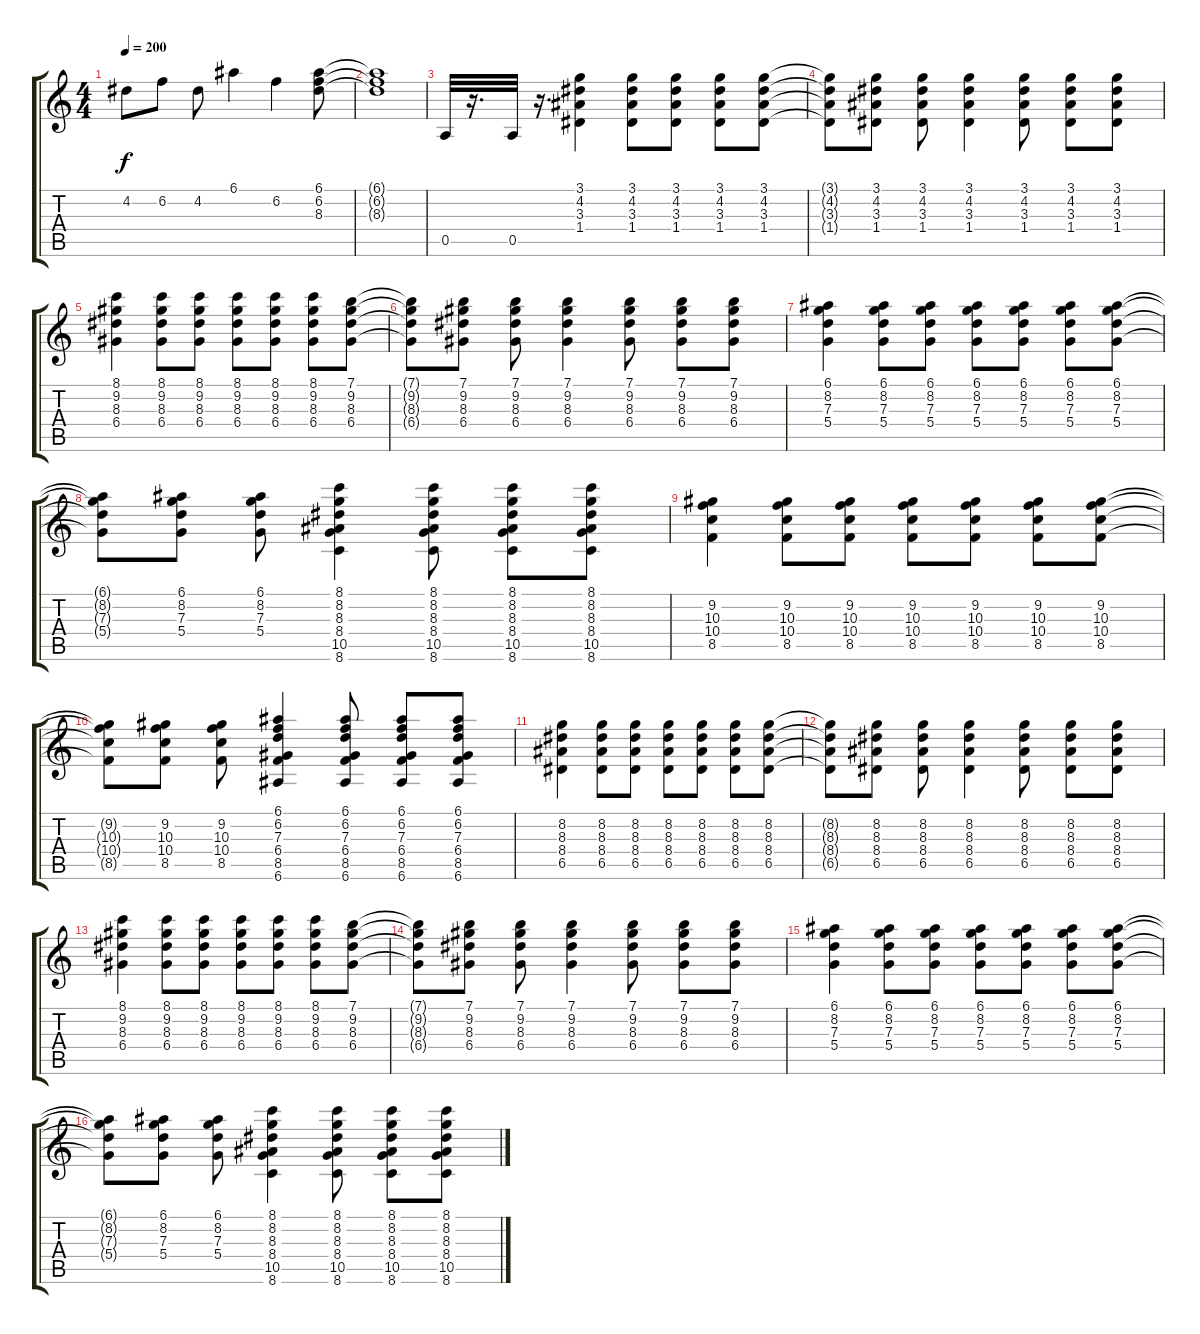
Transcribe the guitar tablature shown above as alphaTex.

\track "" {instrument acousticguitarsteel}
\staff {score tabs}
\tuning (E4 B3 G3 D3 A2 E2) {hide}
\ts (4 4)
\tempo 200
\clef g2
\ks c
4.2.8{dy f} 6.2.8 4.2.8 6.1.4 6.2.4 (6.1 6.2 8.3).8 |
(6.1{t} 6.2{t} 8.3{t}).1 |
0.5.32 r.16{d} 0.5.32 r.16{d} (3.1 4.2 3.3 1.4).4 (3.1 4.2 3.3 1.4).8 (3.1 4.2 3.3 1.4).8 (3.1 4.2 3.3 1.4).8 (3.1 4.2 3.3 1.4).8 |
(3.1{t} 4.2{t} 3.3{t} 1.4{t}).8 (3.1 4.2 3.3 1.4).8 (3.1 4.2 3.3 1.4).8 (3.1 4.2 3.3 1.4).4 (3.1 4.2 3.3 1.4).8 (3.1 4.2 3.3 1.4).8 (3.1 4.2 3.3 1.4).8 |
(8.1 9.2 8.3 6.4).4 (8.1 9.2 8.3 6.4).8 (8.1 9.2 8.3 6.4).8 (8.1 9.2 8.3 6.4).8 (8.1 9.2 8.3 6.4).8 (8.1 9.2 8.3 6.4).8 (7.1 9.2 8.3 6.4).8 |
(7.1{t} 9.2{t} 8.3{t} 6.4{t}).8 (7.1 9.2 8.3 6.4).8 (7.1 9.2 8.3 6.4).8 (7.1 9.2 8.3 6.4).4 (7.1 9.2 8.3 6.4).8 (7.1 9.2 8.3 6.4).8 (7.1 9.2 8.3 6.4).8 |
(6.1 8.2 7.3 5.4).4 (6.1 8.2 7.3 5.4).8 (6.1 8.2 7.3 5.4).8 (6.1 8.2 7.3 5.4).8 (6.1 8.2 7.3 5.4).8 (6.1 8.2 7.3 5.4).8 (6.1 8.2 7.3 5.4).8 |
(6.1{t} 8.2{t} 7.3{t} 5.4{t}).8 (6.1 8.2 7.3 5.4).8 (6.1 8.2 7.3 5.4).8 (8.1 8.2 8.3 8.4 10.5 8.6).4 (8.1 8.2 8.3 8.4 10.5 8.6).8 (8.1 8.2 8.3 8.4 10.5 8.6).8 (8.1 8.2 8.3 8.4 10.5 8.6).8 |
(9.2 10.3 10.4 8.5).4 (9.2 10.3 10.4 8.5).8 (9.2 10.3 10.4 8.5).8 (9.2 10.3 10.4 8.5).8 (9.2 10.3 10.4 8.5).8 (9.2 10.3 10.4 8.5).8 (9.2 10.3 10.4 8.5).8 |
(9.2{t} 10.3{t} 10.4{t} 8.5{t}).8 (9.2 10.3 10.4 8.5).8 (9.2 10.3 10.4 8.5).8 (6.1 6.2 7.3 6.4 8.5 6.6).4 (6.1 6.2 7.3 6.4 8.5 6.6).8 (6.1 6.2 7.3 6.4 8.5 6.6).8 (6.1 6.2 7.3 6.4 8.5 6.6).8 |
(8.2 8.3 8.4 6.5).4 (8.2 8.3 8.4 6.5).8 (8.2 8.3 8.4 6.5).8 (8.2 8.3 8.4 6.5).8 (8.2 8.3 8.4 6.5).8 (8.2 8.3 8.4 6.5).8 (8.2 8.3 8.4 6.5).8 |
(8.2{t} 8.3{t} 8.4{t} 6.5{t}).8 (8.2 8.3 8.4 6.5).8 (8.2 8.3 8.4 6.5).8 (8.2 8.3 8.4 6.5).4 (8.2 8.3 8.4 6.5).8 (8.2 8.3 8.4 6.5).8 (8.2 8.3 8.4 6.5).8 |
(8.1 9.2 8.3 6.4).4 (8.1 9.2 8.3 6.4).8 (8.1 9.2 8.3 6.4).8 (8.1 9.2 8.3 6.4).8 (8.1 9.2 8.3 6.4).8 (8.1 9.2 8.3 6.4).8 (7.1 9.2 8.3 6.4).8 |
(7.1{t} 9.2{t} 8.3{t} 6.4{t}).8 (7.1 9.2 8.3 6.4).8 (7.1 9.2 8.3 6.4).8 (7.1 9.2 8.3 6.4).4 (7.1 9.2 8.3 6.4).8 (7.1 9.2 8.3 6.4).8 (7.1 9.2 8.3 6.4).8 |
(6.1 8.2 7.3 5.4).4 (6.1 8.2 7.3 5.4).8 (6.1 8.2 7.3 5.4).8 (6.1 8.2 7.3 5.4).8 (6.1 8.2 7.3 5.4).8 (6.1 8.2 7.3 5.4).8 (6.1 8.2 7.3 5.4).8 |
(6.1{t} 8.2{t} 7.3{t} 5.4{t}).8 (6.1 8.2 7.3 5.4).8 (6.1 8.2 7.3 5.4).8 (8.1 8.2 8.3 8.4 10.5 8.6).4 (8.1 8.2 8.3 8.4 10.5 8.6).8 (8.1 8.2 8.3 8.4 10.5 8.6).8 (8.1 8.2 8.3 8.4 10.5 8.6).8
